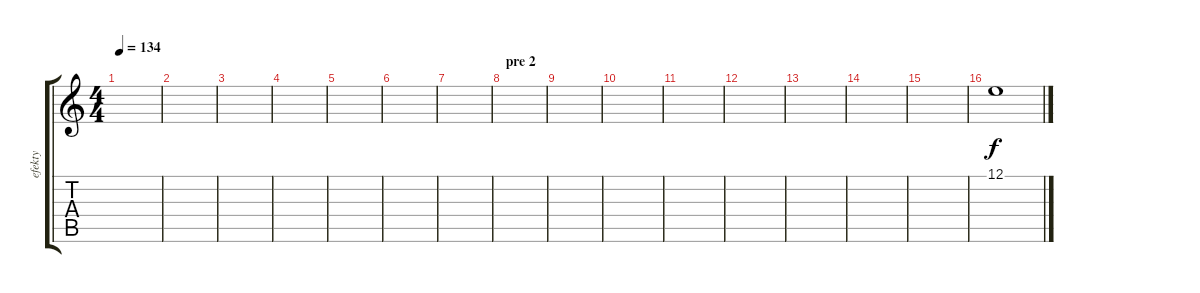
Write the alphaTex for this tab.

\track ("efekty" "efekty") {instrument stringensemble2}
\staff {score tabs}
\tuning (E4 B3 G3 D3 A2 D2) {hide}
\ts (4 4)
\tempo 134
\clef g2
\ks c
|
|
|
|
|
|
|
\section ("" "pre 2")
|
|
|
|
|
|
|
|
12.1.1
